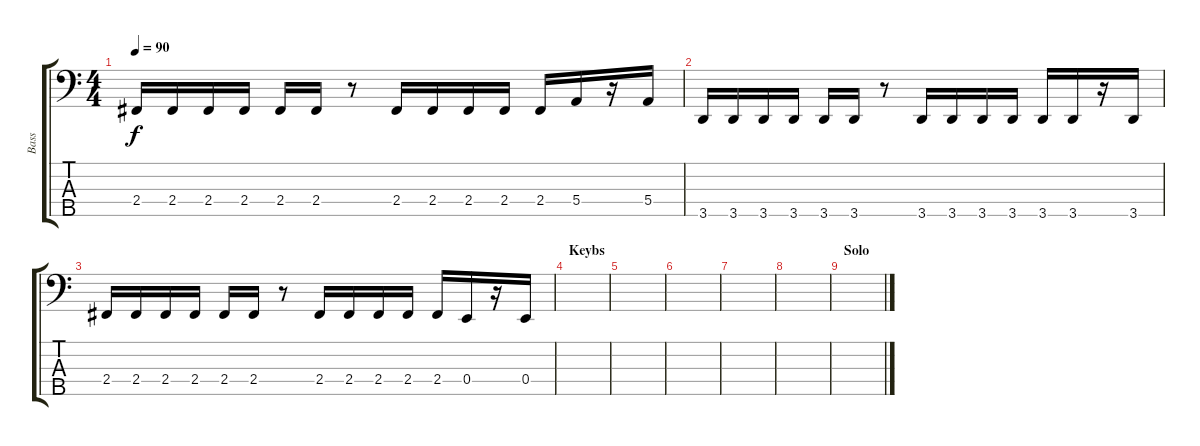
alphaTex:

\track ("Bass" "Bass") {instrument electricbassfinger}
\staff {score tabs}
\tuning (G2 D2 A1 E1 B0) {hide}
\ts (4 4)
\tempo 90
\clef f4
\ks c
2.4.16{dy f} 2.4.16 2.4.16 2.4.16 2.4.16 2.4.16 r.8 2.4.16 2.4.16 2.4.16 2.4.16 2.4.16 5.4.16 r.16 5.4.16 |
3.5.16 3.5.16 3.5.16 3.5.16 3.5.16 3.5.16 r.8 3.5.16 3.5.16 3.5.16 3.5.16 3.5.16 3.5.16 r.16 3.5.16 |
2.4.16 2.4.16 2.4.16 2.4.16 2.4.16 2.4.16 r.8 2.4.16 2.4.16 2.4.16 2.4.16 2.4.16 0.4.16 r.16 0.4.16 |
\section ("" "Keybs")
|
|
|
|
|
\section ("" "Solo")
